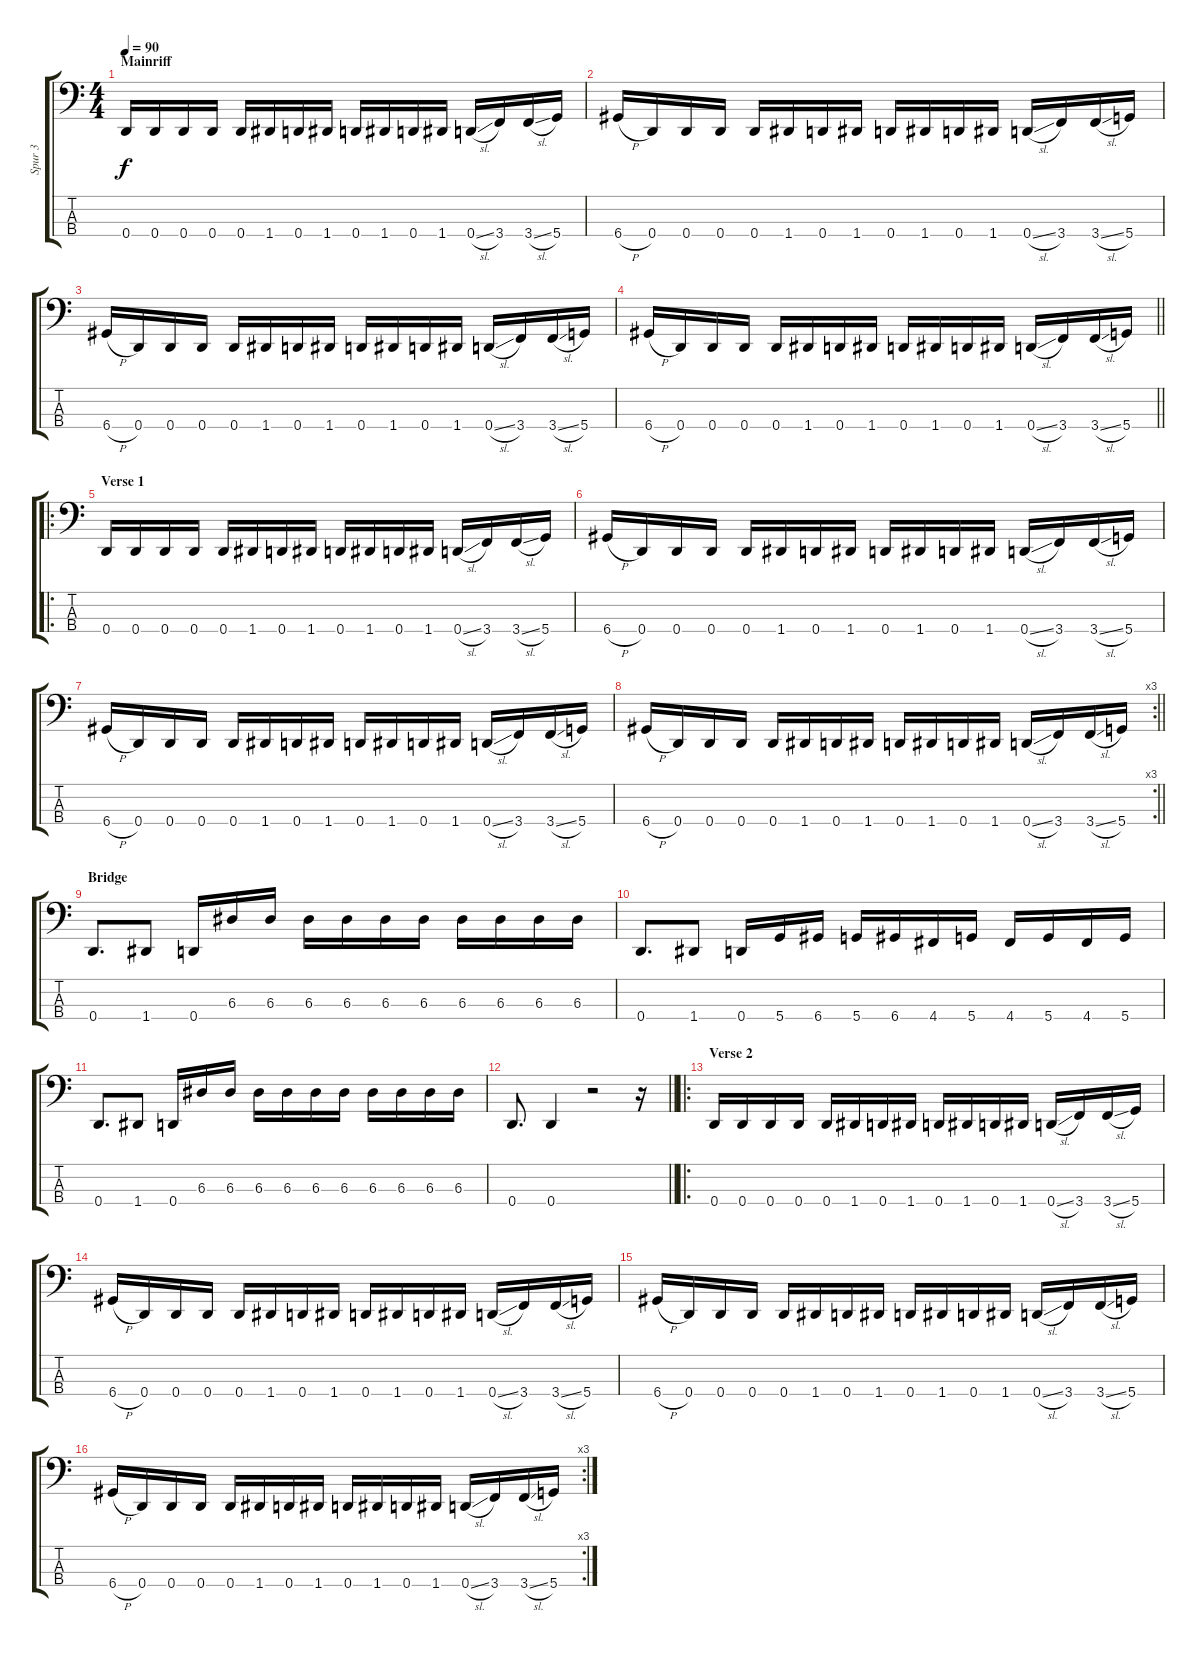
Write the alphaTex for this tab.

\track ("Spur 3" "Spur 3") {instrument electricbasspick}
\staff {score tabs}
\tuning (G2 D2 A1 D1) {hide}
\ts (4 4)
\section ("" "Mainriff")
\tempo 90
\clef f4
\ks c
0.4.16{dy f} 0.4.16 0.4.16 0.4.16 0.4.16 1.4.16 0.4.16 1.4.16 0.4.16 1.4.16 0.4.16 1.4.16 0.4{sl}.16 3.4.16 3.4{sl}.16 5.4.16 |
6.4{h}.16 0.4.16 0.4.16 0.4.16 0.4.16 1.4.16 0.4.16 1.4.16 0.4.16 1.4.16 0.4.16 1.4.16 0.4{sl}.16 3.4.16 3.4{sl}.16 5.4.16 |
6.4{h}.16 0.4.16 0.4.16 0.4.16 0.4.16 1.4.16 0.4.16 1.4.16 0.4.16 1.4.16 0.4.16 1.4.16 0.4{sl}.16 3.4.16 3.4{sl}.16 5.4.16 |
\barLineRight lightlight
6.4{h}.16 0.4.16 0.4.16 0.4.16 0.4.16 1.4.16 0.4.16 1.4.16 0.4.16 1.4.16 0.4.16 1.4.16 0.4{sl}.16 3.4.16 3.4{sl}.16 5.4.16 |
\ro
\section ("" "Verse 1")
0.4.16 0.4.16 0.4.16 0.4.16 0.4.16 1.4.16 0.4.16 1.4.16 0.4.16 1.4.16 0.4.16 1.4.16 0.4{sl}.16 3.4.16 3.4{sl}.16 5.4.16 |
6.4{h}.16 0.4.16 0.4.16 0.4.16 0.4.16 1.4.16 0.4.16 1.4.16 0.4.16 1.4.16 0.4.16 1.4.16 0.4{sl}.16 3.4.16 3.4{sl}.16 5.4.16 |
6.4{h}.16 0.4.16 0.4.16 0.4.16 0.4.16 1.4.16 0.4.16 1.4.16 0.4.16 1.4.16 0.4.16 1.4.16 0.4{sl}.16 3.4.16 3.4{sl}.16 5.4.16 |
\rc 3
\barLineRight lightlight
6.4{h}.16 0.4.16 0.4.16 0.4.16 0.4.16 1.4.16 0.4.16 1.4.16 0.4.16 1.4.16 0.4.16 1.4.16 0.4{sl}.16 3.4.16 3.4{sl}.16 5.4.16 |
\section ("" "Bridge")
0.4.8{d} 1.4.8 0.4.16 6.3.16 6.3.16 6.3.16 6.3.16 6.3.16 6.3.16 6.3.16 6.3.16 6.3.16 6.3.16 |
0.4.8{d} 1.4.8 0.4.16 5.4.16 6.4.16 5.4.16 6.4.16 4.4.16 5.4.16 4.4.16 5.4.16 4.4.16 5.4.16 |
0.4.8{d} 1.4.8 0.4.16 6.3.16 6.3.16 6.3.16 6.3.16 6.3.16 6.3.16 6.3.16 6.3.16 6.3.16 6.3.16 |
\barLineRight lightlight
0.4.8{d} 0.4.4 r.2 r.16 |
\ro
\section ("" "Verse 2")
0.4.16 0.4.16 0.4.16 0.4.16 0.4.16 1.4.16 0.4.16 1.4.16 0.4.16 1.4.16 0.4.16 1.4.16 0.4{sl}.16 3.4.16 3.4{sl}.16 5.4.16 |
6.4{h}.16 0.4.16 0.4.16 0.4.16 0.4.16 1.4.16 0.4.16 1.4.16 0.4.16 1.4.16 0.4.16 1.4.16 0.4{sl}.16 3.4.16 3.4{sl}.16 5.4.16 |
6.4{h}.16 0.4.16 0.4.16 0.4.16 0.4.16 1.4.16 0.4.16 1.4.16 0.4.16 1.4.16 0.4.16 1.4.16 0.4{sl}.16 3.4.16 3.4{sl}.16 5.4.16 |
\rc 3
6.4{h}.16 0.4.16 0.4.16 0.4.16 0.4.16 1.4.16 0.4.16 1.4.16 0.4.16 1.4.16 0.4.16 1.4.16 0.4{sl}.16 3.4.16 3.4{sl}.16 5.4.16
